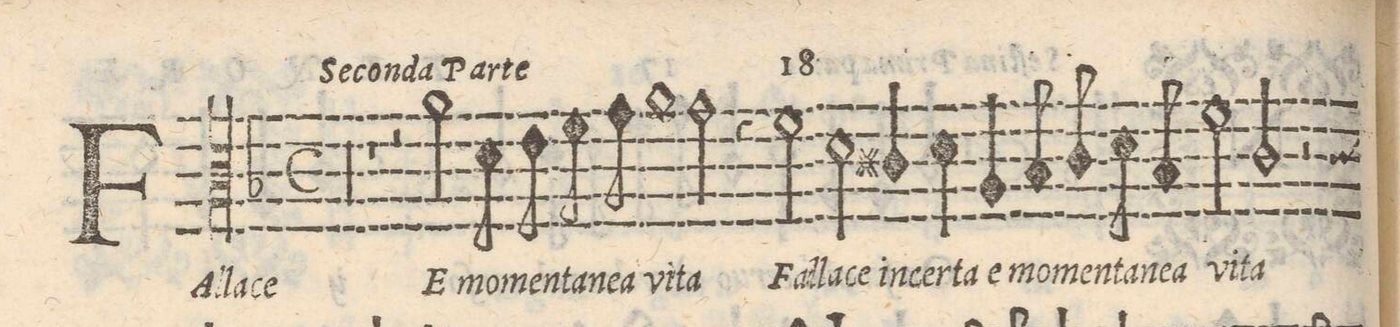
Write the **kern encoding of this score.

**kern	**text
*I"TENORE	*
*clefC3	*
*k[b-]	*
*met(C)	*
*M2/1	*
00r	.
=2-	=2-
=3-	=3-
1r	.
2r	.
2a\	E
=4-	=4-
8d\	mo-
8e\	-men-
8f\	-ta-
8g\	-nea
1a	vi-
2g\	-ta
=5-	=5-
4r	.
2f\	Fal-
2d\	-la-
4c#X/	-ce_in-
4d\	-cer-
4A/	-ta_e
=6-	=6-
8B-/	mo-
8cny/	-men-
8d\	-ta-
8B-/	-nea
2f\	vi-
2c/	-ta
*-	*-
